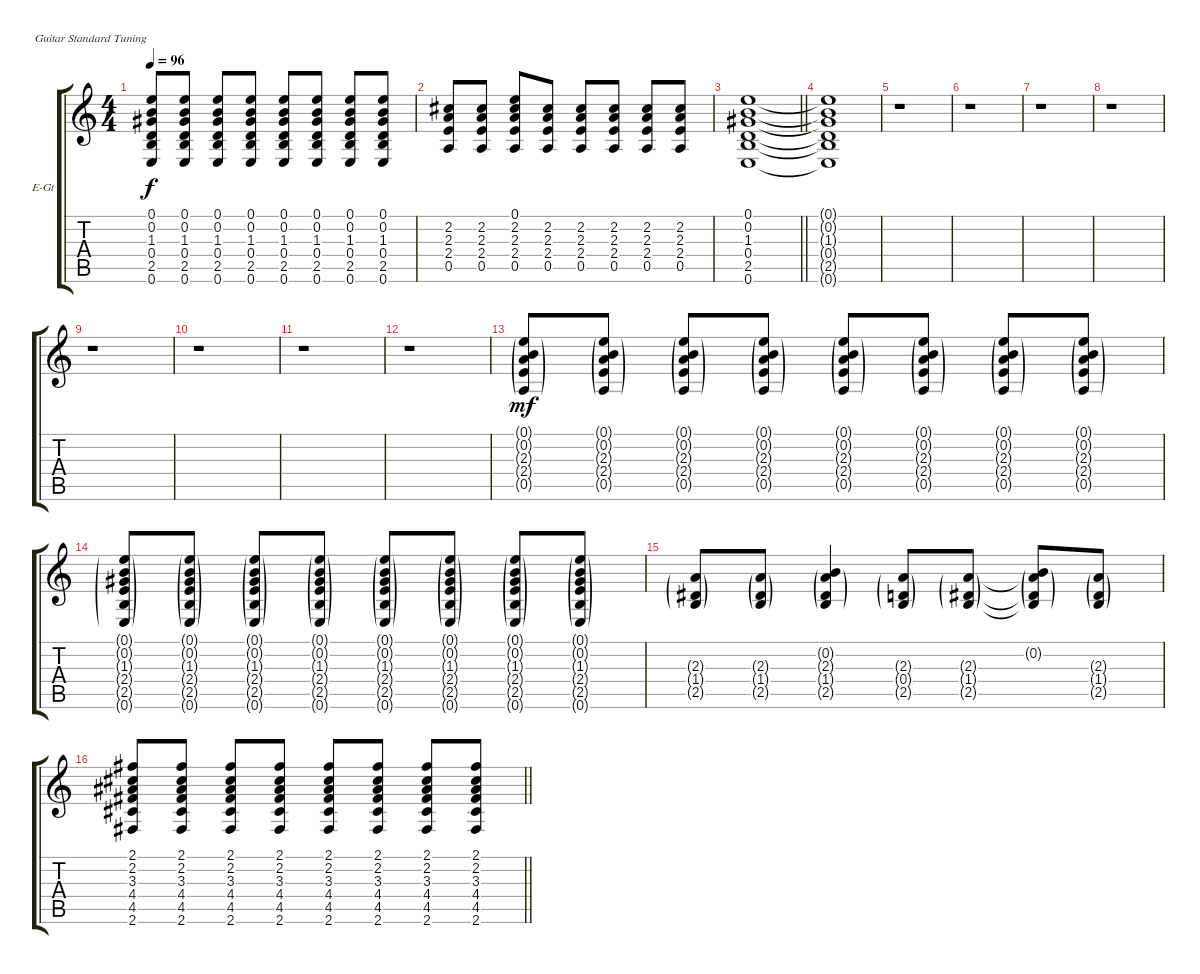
\bracketExtendMode groupsimilarinstruments
\firstSystemTrackNameOrientation horizontal
\otherSystemsTrackNameOrientation horizontal
\track ("Rhythm Guitar" "E-Gt") {instrument overdrivenguitar}
\staff {score tabs}
\tuning (E4 B3 G3 D3 A2 E2)
\ts (4 4)
\tempo 96
\clef g2
\ks c
(0.1 0.2 1.3 0.4 2.5 0.6).8{dy f} (0.1 0.2 1.3 0.4 2.5 0.6).8 (0.1 0.2 1.3 0.4 2.5 0.6).8 (0.1 0.2 1.3 0.4 2.5 0.6).8 (0.1 0.2 1.3 0.4 2.5 0.6).8 (0.1 0.2 1.3 0.4 2.5 0.6).8 (0.1 0.2 1.3 0.4 2.5 0.6).8 (0.1 0.2 1.3 0.4 2.5 0.6).8 |
(2.2 2.3 2.4 0.5).8 (2.2 2.3 2.4 0.5).8 (0.1 2.2 2.3 2.4 0.5).8 (2.2 2.3 2.4 0.5).8 (2.2 2.3 2.4 0.5).8 (2.2 2.3 2.4 0.5).8 (2.2 2.3 2.4 0.5).8 (2.2 2.3 2.4 0.5).8 |
\barLineRight lightlight
(0.1 0.2 1.3 0.4 2.5 0.6).1 |
(0.1{t} 0.2{t} 1.3{t} 0.4{t} 2.5{t} 0.6{t}).1 |
r.1 |
r.1 |
r.1 |
r.1 |
r.1 |
r.1 |
r.1 |
r.1 |
(0.1{g} 0.2{g} 2.3{g} 2.4{g} 0.5{g}).8{dy mf} (0.1{g} 0.2{g} 2.3{g} 2.4{g} 0.5{g}).8 (0.1{g} 0.2{g} 2.3{g} 2.4{g} 0.5{g}).8 (0.1{g} 0.2{g} 2.3{g} 2.4{g} 0.5{g}).8 (0.1{g} 0.2{g} 2.3{g} 2.4{g} 0.5{g}).8 (0.1{g} 0.2{g} 2.3{g} 2.4{g} 0.5{g}).8 (0.1{g} 0.2{g} 2.3{g} 2.4{g} 0.5{g}).8 (0.1{g} 0.2{g} 2.3{g} 2.4{g} 0.5{g}).8 |
(0.1{g} 0.2{g} 1.3{g} 2.4{g} 2.5{g} 0.6{g}).8 (0.1{g} 0.2{g} 1.3{g} 2.4{g} 2.5{g} 0.6{g}).8 (0.1{g} 0.2{g} 1.3{g} 2.4{g} 2.5{g} 0.6{g}).8 (0.1{g} 0.2{g} 1.3{g} 2.4{g} 2.5{g} 0.6{g}).8 (0.1{g} 0.2{g} 1.3{g} 2.4{g} 2.5{g} 0.6{g}).8 (0.1{g} 0.2{g} 1.3{g} 2.4{g} 2.5{g} 0.6{g}).8 (0.1{g} 0.2{g} 1.3{g} 2.4{g} 2.5{g} 0.6{g}).8 (0.1{g} 0.2{g} 1.3{g} 2.4{g} 2.5{g} 0.6{g}).8 |
(2.3{g} 1.4{g} 2.5{g}).8 (2.3{g} 1.4{g} 2.5{g}).8 (0.2{g} 2.3{g} 1.4{g} 2.5{g}).4 (2.3{g} 0.4{g} 2.5{g}).8 (2.3{g} 1.4{g} 2.5{g}).8 (0.2{g} 2.3{g t} 1.4{g t} 2.5{g t}).8 (2.3{g} 1.4{g} 2.5{g}).8 |
\barLineRight lightlight
(2.1 2.2 3.3 4.4 4.5 2.6).8 (2.1 2.2 3.3 4.4 4.5 2.6).8 (2.1 2.2 3.3 4.4 4.5 2.6).8 (2.1 2.2 3.3 4.4 4.5 2.6).8 (2.1 2.2 3.3 4.4 4.5 2.6).8 (2.1 2.2 3.3 4.4 4.5 2.6).8 (2.1 2.2 3.3 4.4 4.5 2.6).8 (2.1 2.2 3.3 4.4 4.5 2.6).8
